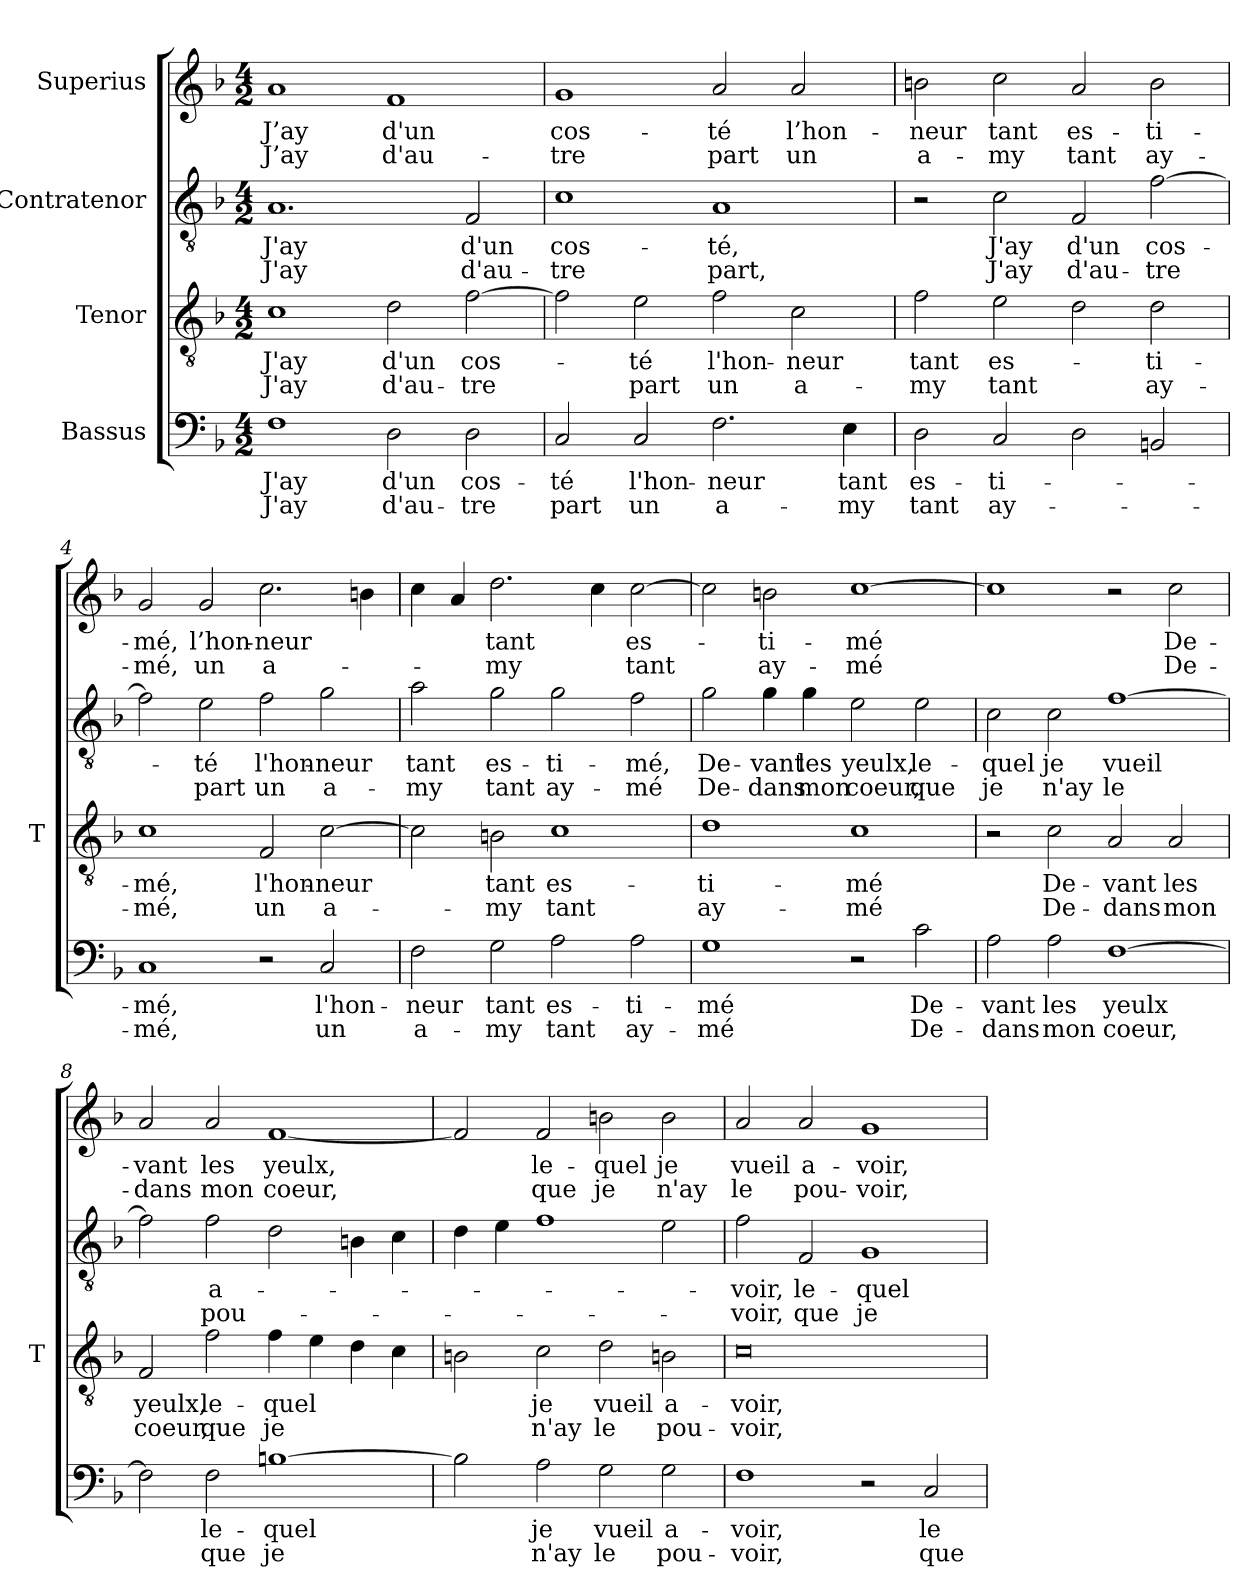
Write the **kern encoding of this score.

**kern	**text	**text	**kern	**text	**text	**kern	**text	**text	**kern	**text	**text
*part4	*part4	*part4	*part3	*part3	*part3	*part2	*part2	*part2	*part1	*part1	*part1
*staff4	*staff4	*staff4	*staff3	*staff3	*staff3	*staff2	*staff2	*staff2	*staff1	*staff1	*staff1
*I"Bassus	*	*	*I"Tenor	*	*	*I"Contratenor	*	*	*I"Superius	*	*
*	*	*	*I'T	*	*	*	*	*	*	*	*
*clefF4	*	*	*clefGv2	*	*	*clefGv2	*	*	*clefG2	*	*
*k[b-]	*	*	*k[b-]	*	*	*k[b-]	*	*	*k[b-]	*	*
*M4/2	*	*	*M4/2	*	*	*M4/2	*	*	*M4/2	*	*
=1	=1	=1	=1	=1	=1	=1	=1	=1	=1	=1	=1
1F	-J'ay	-J'ay	1c	-J'ay	-J'ay	1.A	-J'ay	-J'ay	1a	-J’ay	-J’ay
2D	-d'un	d'au-	2d	-d'un	d'au-	.	.	.	1f	-d'un	d'au-
2D	cos-	-tre	[2f	cos-	-tre	2F	-d'un	d'au-	.	.	.
=2	=2	=2	=2	=2	=2	=2	=2	=2	=2	=2	=2
2C	-té	-part	2f]	.	.	1c	cos-	-tre	1g	cos-	-tre
2C	l'hon-	-un	2e	-té	-part	.	.	.	.	.	.
2.F	-neur	a-	2f	l'hon-	-un	1A	-té,	-part,	2a	-té	-part
.	.	.	2c	-neur	a-	.	.	.	2a	l’hon-	-un
4E	-tant	-my	.	.	.	.	.	.	.	.	.
=3	=3	=3	=3	=3	=3	=3	=3	=3	=3	=3	=3
2D	es-	-tant	2f	-tant	-my	2r	.	.	2b	-neur	a-
2C	ti-	ay-	2e	es-	-tant	2c	-J'ay	-J'ay	2cc	-tant	-my
2D	.	.	2d	.	.	2F	-d'un	d'au-	2a	es-	-tant
2BBn	.	.	2d	ti-	ay-	[2f	cos-	-tre	2b	ti-	ay-
=4	=4	=4	=4	=4	=4	=4	=4	=4	=4	=4	=4
1C	-mé,	-mé,	1c	-mé,	-mé,	2f]	.	.	2g	-mé,	-mé,
.	.	.	.	.	.	2e	-té	-part	2g	l’hon-	-un
2r	.	.	2F	l'hon-	-un	2f	l'hon-	-un	2.cc	-neur	a-
2C	l'hon-	-un	[2c	-neur	a-	2g	-neur	a-	.	.	.
.	.	.	.	.	.	.	.	.	4b	.	.
=5	=5	=5	=5	=5	=5	=5	=5	=5	=5	=5	=5
2F	-neur	a-	2c]	.	.	2a	-tant	-my	4cc	.	.
.	.	.	.	.	.	.	.	.	4a	.	.
2G	-tant	-my	2Bn	-tant	-my	2g	es-	-tant	2.dd	-tant	-my
2A	es-	-tant	1c	es-	-tant	2g	ti-	ay-	.	.	.
.	.	.	.	.	.	.	.	.	4cc	.	.
2A	ti-	ay-	.	.	.	2f	-mé,	-mé	[2cc	es-	-tant
=6	=6	=6	=6	=6	=6	=6	=6	=6	=6	=6	=6
1G	-mé	-mé	1d	ti-	ay-	2g	De-	De-	2cc]	.	.
.	.	.	.	.	.	4g	-vant	-dans	2bn	ti-	ay-
.	.	.	.	.	.	4g	-les	-mon	.	.	.
2r	.	.	1c	-mé	-mé	2e	-yeulx,	-coeur,	[1cc	-mé	-mé
2c	De-	De-	.	.	.	2e	le-	-que	.	.	.
=7	=7	=7	=7	=7	=7	=7	=7	=7	=7	=7	=7
2A	-vant	-dans	2r	.	.	2c	-quel	-je	1cc]	.	.
2A	-les	-mon	2c	De-	De-	2c	-je	-n'ay	.	.	.
[1F	-yeulx	-coeur,	2A	-vant	-dans	[1f	-vueil	-le	2r	.	.
.	.	.	2A	-les	-mon	.	.	.	2cc	De-	De-
=8	=8	=8	=8	=8	=8	=8	=8	=8	=8	=8	=8
2F]	.	.	2F	-yeulx,	-coeur,	2f]	.	.	2a	-vant	-dans
2F	le-	-que	2f	le-	-que	2f	a-	pou-	2a	-les	-mon
[1Bn	-quel	-je	4f	-quel	-je	2d	.	.	[1f	-yeulx,	-coeur,
.	.	.	4e	.	.	.	.	.	.	.	.
.	.	.	4d	.	.	4Bn	.	.	.	.	.
.	.	.	4c	.	.	4c	.	.	.	.	.
=9	=9	=9	=9	=9	=9	=9	=9	=9	=9	=9	=9
2B]	.	.	2Bn	.	.	4d	.	.	2f]	.	.
.	.	.	.	.	.	4e	.	.	.	.	.
2A	-je	-n'ay	2c	-je	-n'ay	1f	.	.	2f	le-	-que
2G	-vueil	-le	2d	-vueil	-le	.	.	.	2b	-quel	-je
2G	a-	pou-	2Bn	a-	pou-	2e	.	.	2b	-je	-n'ay
=10	=10	=10	=10	=10	=10	=10	=10	=10	=10	=10	=10
1F	-voir,	-voir,	0c	-voir,	-voir,	2f	-voir,	-voir,	2a	-vueil	-le
.	.	.	.	.	.	2F	le-	-que	2a	a-	pou-
2r	.	.	.	.	.	1G	-quel	-je	1g	-voir,	-voir,
2C	le-	-que	.	.	.	.	.	.	.	.	.
=	=	=	=	=	=	=	=	=	=	=	=
*-	*-	*-	*-	*-	*-	*-	*-	*-	*-	*-	*-
